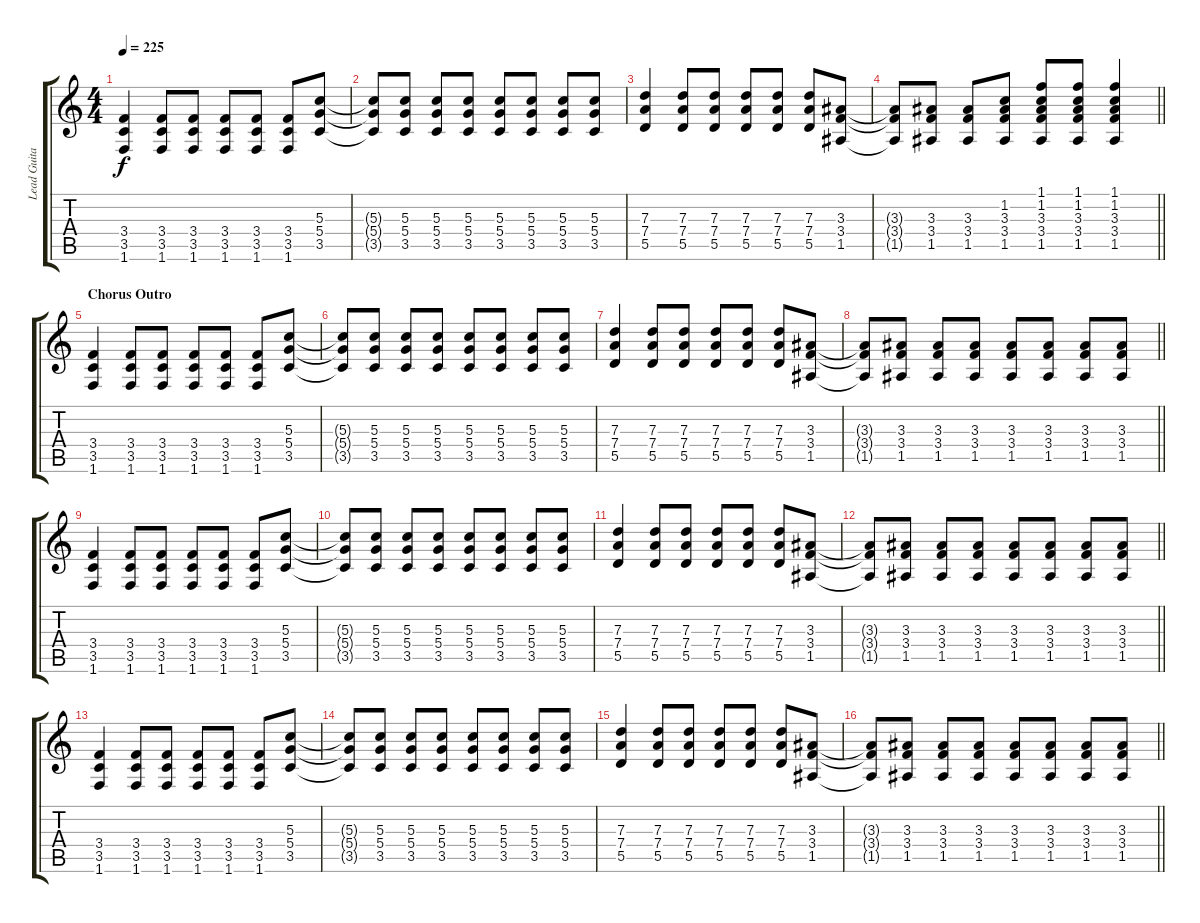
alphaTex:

\track ("Lead Guitar - Boby Cool" "Lead Guita") {instrument overdrivenguitar}
\staff {score tabs}
\tuning (E4 B3 G3 D3 A2 E2) {hide}
\ts (4 4)
\tempo 225
\clef g2
\ks c
(3.4 3.5 1.6).4{dy f} (3.4 3.5 1.6).8 (3.4 3.5 1.6).8 (3.4 3.5 1.6).8 (3.4 3.5 1.6).8 (3.4 3.5 1.6).8 (5.3 5.4 3.5).8 |
(5.3{t} 5.4{t} 3.5{t}).8 (5.3 5.4 3.5).8 (5.3 5.4 3.5).8 (5.3 5.4 3.5).8 (5.3 5.4 3.5).8 (5.3 5.4 3.5).8 (5.3 5.4 3.5).8 (5.3 5.4 3.5).8 |
(7.3 7.4 5.5).4 (7.3 7.4 5.5).8 (7.3 7.4 5.5).8 (7.3 7.4 5.5).8 (7.3 7.4 5.5).8 (7.3 7.4 5.5).8 (3.3 3.4 1.5).8 |
\barLineRight lightlight
(3.3{t} 3.4{t} 1.5{t}).8 (3.3 3.4 1.5).8 (3.3 3.4 1.5).8 (1.2 3.3 3.4 1.5).8 (1.1 1.2 3.3 3.4 1.5).8 (1.1 1.2 3.3 3.4 1.5).8 (1.1 1.2 3.3 3.4 1.5).4 |
\section ("" "Chorus Outro")
(3.4 3.5 1.6).4 (3.4 3.5 1.6).8 (3.4 3.5 1.6).8 (3.4 3.5 1.6).8 (3.4 3.5 1.6).8 (3.4 3.5 1.6).8 (5.3 5.4 3.5).8 |
(5.3{t} 5.4{t} 3.5{t}).8 (5.3 5.4 3.5).8 (5.3 5.4 3.5).8 (5.3 5.4 3.5).8 (5.3 5.4 3.5).8 (5.3 5.4 3.5).8 (5.3 5.4 3.5).8 (5.3 5.4 3.5).8 |
(7.3 7.4 5.5).4 (7.3 7.4 5.5).8 (7.3 7.4 5.5).8 (7.3 7.4 5.5).8 (7.3 7.4 5.5).8 (7.3 7.4 5.5).8 (3.3 3.4 1.5).8 |
\barLineRight lightlight
(3.3{t} 3.4{t} 1.5{t}).8 (3.3 3.4 1.5).8 (3.3 3.4 1.5).8 (3.3 3.4 1.5).8 (3.3 3.4 1.5).8 (3.3 3.4 1.5).8 (3.3 3.4 1.5).8 (3.3 3.4 1.5).8 |
(3.4 3.5 1.6).4 (3.4 3.5 1.6).8 (3.4 3.5 1.6).8 (3.4 3.5 1.6).8 (3.4 3.5 1.6).8 (3.4 3.5 1.6).8 (5.3 5.4 3.5).8 |
(5.3{t} 5.4{t} 3.5{t}).8 (5.3 5.4 3.5).8 (5.3 5.4 3.5).8 (5.3 5.4 3.5).8 (5.3 5.4 3.5).8 (5.3 5.4 3.5).8 (5.3 5.4 3.5).8 (5.3 5.4 3.5).8 |
(7.3 7.4 5.5).4 (7.3 7.4 5.5).8 (7.3 7.4 5.5).8 (7.3 7.4 5.5).8 (7.3 7.4 5.5).8 (7.3 7.4 5.5).8 (3.3 3.4 1.5).8 |
\barLineRight lightlight
(3.3{t} 3.4{t} 1.5{t}).8 (3.3 3.4 1.5).8 (3.3 3.4 1.5).8 (3.3 3.4 1.5).8 (3.3 3.4 1.5).8 (3.3 3.4 1.5).8 (3.3 3.4 1.5).8 (3.3 3.4 1.5).8 |
(3.4 3.5 1.6).4 (3.4 3.5 1.6).8 (3.4 3.5 1.6).8 (3.4 3.5 1.6).8 (3.4 3.5 1.6).8 (3.4 3.5 1.6).8 (5.3 5.4 3.5).8 |
(5.3{t} 5.4{t} 3.5{t}).8 (5.3 5.4 3.5).8 (5.3 5.4 3.5).8 (5.3 5.4 3.5).8 (5.3 5.4 3.5).8 (5.3 5.4 3.5).8 (5.3 5.4 3.5).8 (5.3 5.4 3.5).8 |
(7.3 7.4 5.5).4 (7.3 7.4 5.5).8 (7.3 7.4 5.5).8 (7.3 7.4 5.5).8 (7.3 7.4 5.5).8 (7.3 7.4 5.5).8 (3.3 3.4 1.5).8 |
\barLineRight lightlight
(3.3{t} 3.4{t} 1.5{t}).8 (3.3 3.4 1.5).8 (3.3 3.4 1.5).8 (3.3 3.4 1.5).8 (3.3 3.4 1.5).8 (3.3 3.4 1.5).8 (3.3 3.4 1.5).8 (3.3 3.4 1.5).8
